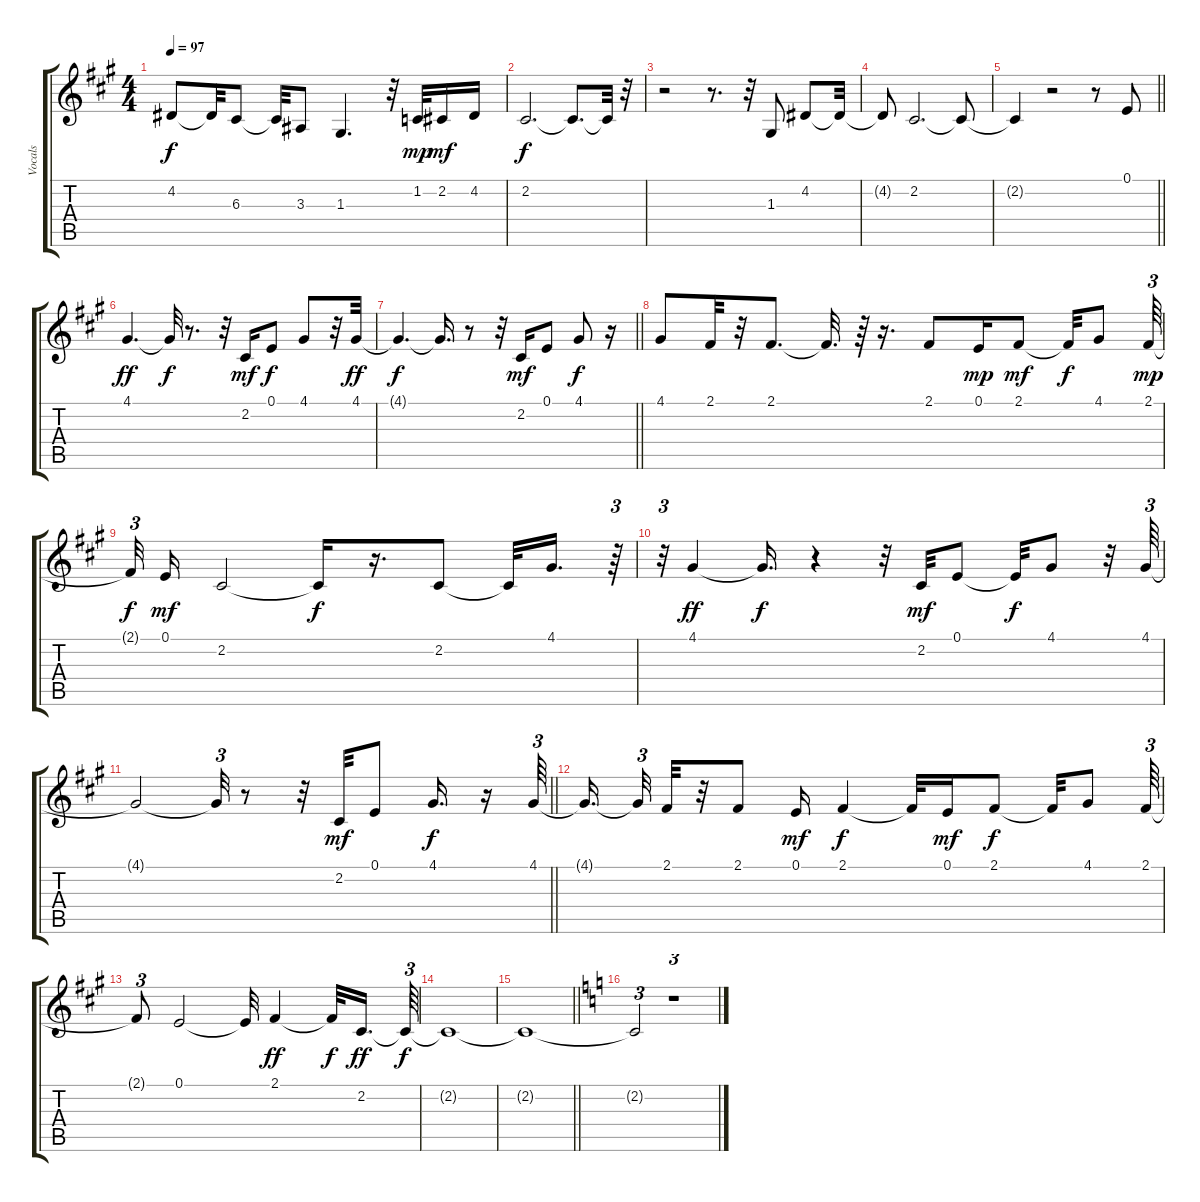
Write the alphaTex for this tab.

\track ("Vocals" "Vocals") {instrument acousticgrandpiano}
\staff {score tabs}
\tuning (E4 B3 G3 D3 A2 E2) {hide}
\ts (4 4)
\tempo 97
\clef g2
\ks a
4.2{t}.8{dy f} 4.2{t}.32 6.3.8 6.3{t}.32 3.3.8 1.3.4{d} r.32 1.2.32{dy mp} 2.2.16{dy mf} 4.2.16 |
2.2.2{d dy f} 2.2{t}.8{d} 2.2{t}.32 r.32 |
r.2 r.8{d} r.32 1.3.8 4.2.8 4.2{t}.32 |
4.2{t}.8 2.2.2{d} 2.2{t}.8 |
\barLineRight lightlight
2.2{t}.4 r.2 r.8 0.1.8 |
4.1.4{d dy ff} 4.1{t}.32{dy f} r.8{d} r.32 2.2.16{dy mf} 0.1.8{dy f} 4.1.8 r.32 4.1.32{dy ff} |
\barLineRight lightlight
4.1{t}.4{d dy f} 4.1{t}.16{d} r.8 r.32 2.2.16{dy mf} 0.1.8 4.1.8{dy f} r.16 |
4.1.8 2.1.32 r.32 2.1.8{d} 2.1{t}.32{d} r.64 r.16{d} 2.1.8 0.1.16{dy mp} 2.1.8{dy mf} 2.1{t}.32{dy f} 4.1.8 2.1.64{tu (3 2) dy mp} |
2.1{t}.32{tu (3 2) dy f} 0.1.16{dy mf} 2.2.2 2.2{t}.16{dy f} r.16{d} 2.2.8 2.2{t}.32 4.1.16{d} r.64{tu (3 2)} |
r.32{tu (3 2)} 4.1.4{dy ff} 4.1{t}.16{d dy f} r.4 r.32 2.2.32{dy mf} 0.1.8 0.1{t}.32{dy f} 4.1.8 r.32 4.1.64{tu (3 2)} |
\barLineRight lightlight
4.1{t}.2 4.1{t}.32{tu (3 2)} r.8 r.32 2.2.32{dy mf} 0.1.8 4.1.16{d dy f} r.16 4.1.64{tu (3 2)} |
4.1{t}.16{d beam splitsecondary} 4.1{t}.32{tu (3 2)} 2.1.32 r.32 2.1.8 0.1.16{dy mf} 2.1.4{dy f} 2.1{t}.32 0.1.16{dy mf} 2.1.8{dy f} 2.1{t}.32 4.1.8 2.1.64{tu (3 2)} |
2.1{t}.8{tu (3 2)} 0.1.2 0.1{t}.32 2.1.4{dy ff} 2.1{t}.32{dy f} 2.2.16{d dy ff beam splitsecondary} 2.2{t}.64{tu (3 2) dy f} |
2.2{t}.1 |
\barLineRight lightlight
2.2{t}.1 |
\ks c
2.2{t}.2{tu (3 2)} r.1{tu (3 2)}
